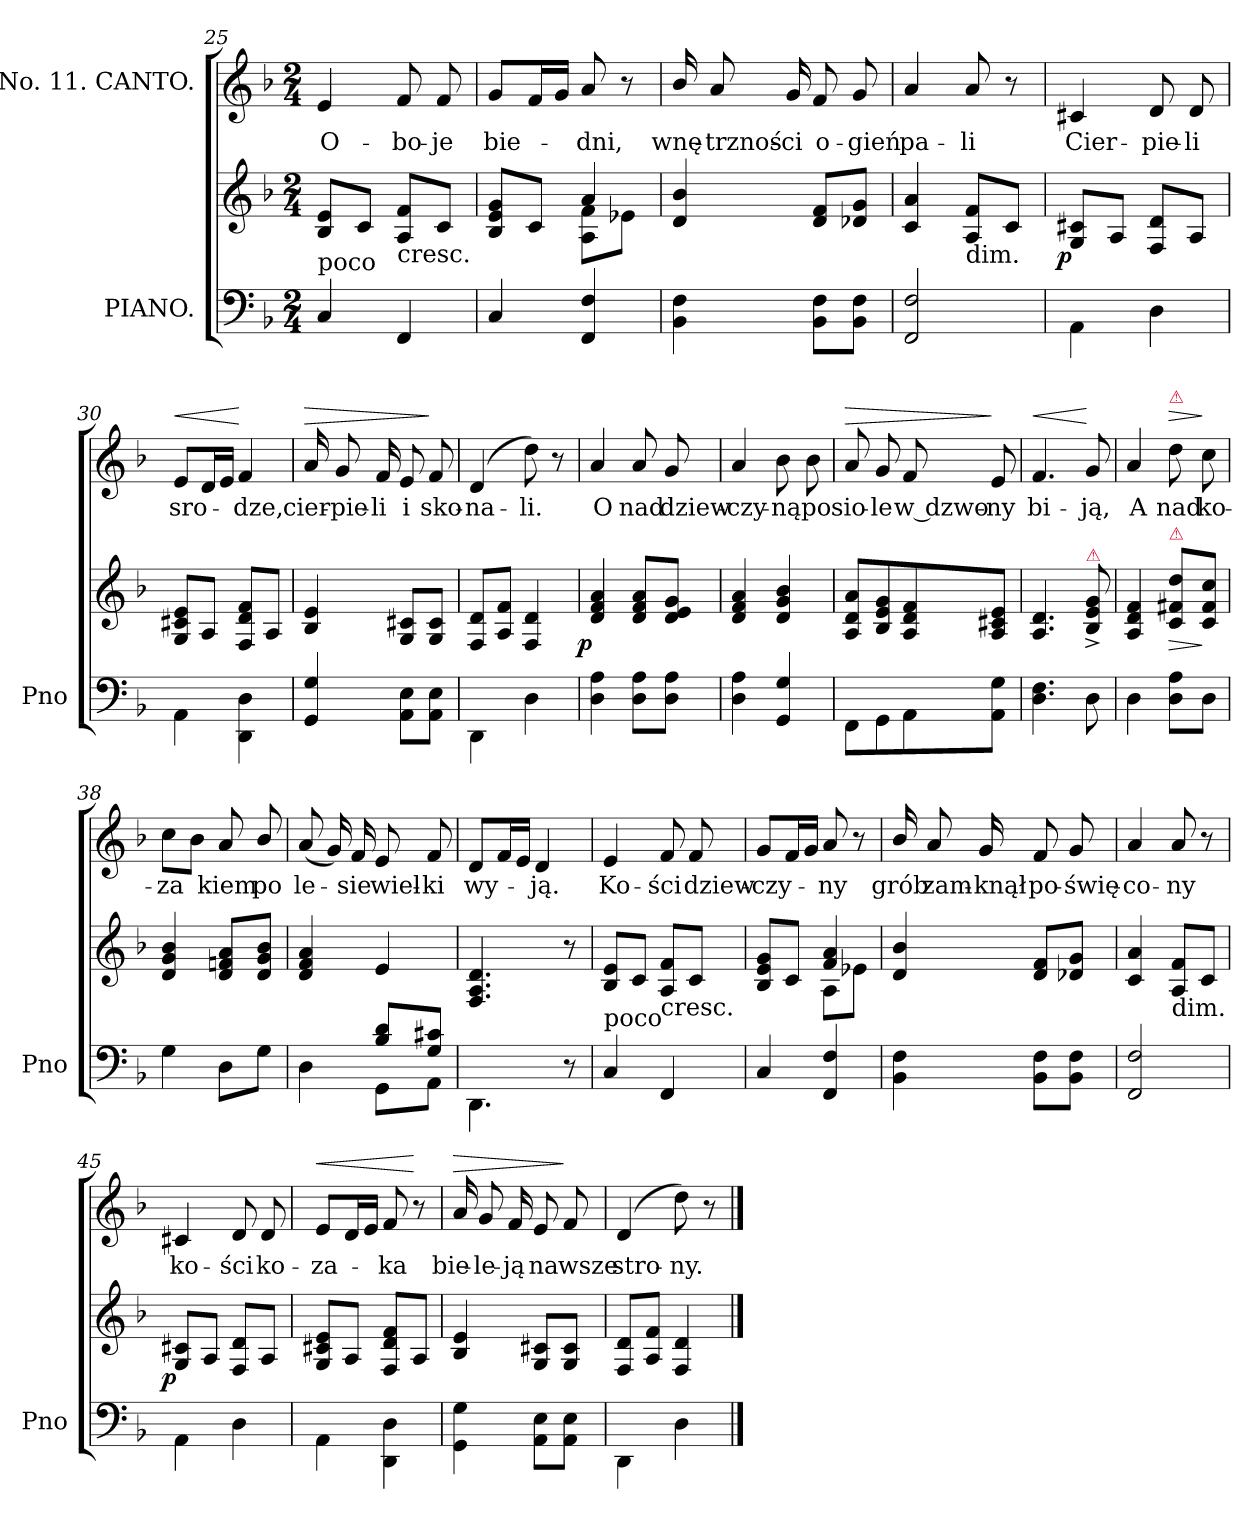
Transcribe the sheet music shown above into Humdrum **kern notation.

**kern	**kern	**dynam	**kern	**text	**dynam
*part2	*part2	*part2	*part1	*part1	*part1
*staff3	*staff2	*staff2/3	*staff1	*staff1	*staff1
*I"PIANO.	*	*	*I"No. 11. CANTO.	*	*
*I'Pno	*	*	*	*	*
*clefF4	*clefG2	*	*clefG2	*	*
*k[b-]	*k[b-]	*	*k[b-]	*	*
*d:	*d:	*	*d:	*	*
*M2/4	*M2/4	*	*M2/4	*	*
=25	=25	=25	=25	=25	=25
!LO:TX:a:t=poco	!	!	!	!	!
4C	8B- 8eL	.	4e	O-	.
.	8cJ	.	.	.	.
!	!LO:TX:c:t=cresc.	!	!	!	!
4FF	8A 8fL	.	8f	-bo-	.
.	8cJ	.	8f	-je	.
=26	=26	=26	=26	=26	=26
*	*^	*	*	*	*
4C	8B- 8e 8gL	4rffyy	.	8gL	bie-	.
.	8cJ	.	.	16fL	.	.
.	.	.	.	16gJJ	.	.
4FF 4F	4a	8A 8fL	.	8a	-dni,	.
.	.	8e-XJ	.	8r	.	.
*	*v	*v	*	*	*	*
=27	=27	=27	=27	=27	=27
4BB- 4F	4d 4b-	.	16b-/	wnę-	.
.	.	.	8a	-trznoś-	.
.	.	.	16g	-ci	.
8BB- 8FL	8d 8fL	.	8f	o-	.
8BB- 8FJ	8d-X 8gJ	.	8g	-gień	.
=28	=28	=28	=28	=28	=28
2FF 2F	4c 4a	.	4a	pa-	.
!	!LO:TX:c:t=dim.	!	!	!	!
.	8A 8fL	.	8a	-li	.
.	8cJ	.	8r	.	.
=29	=29	=29	=29	=29	=29
!	!	!LO:DY:rj	!	!	!
4AA\	8G/ 8c#X/L	p	4c#X	Cier-	.
.	8A/J	.	.	.	.
4D\	8F/ 8d/L	.	8d	-pie-	.
.	8A/J	.	8d	-li	.
=30	=30	=30	=30	=30	=30
!	!	!	!	!	!LO:HP:a
4AA\	8G/ 8c#X/ 8e/L	.	8eL	sro-	<
.	8A/J	.	16dL	.	.
.	.	.	16eJJ	.	.
4DD\ 4D\	8F/ 8d/ 8f/L	.	4f	-dze,	[
.	8A/J	.	.	.	.
=31	=31	=31	=31	=31	=31
!	!	!	!	!	!LO:HP:a
4GG 4G	4B- 4e	.	16a	cier-	>
.	.	.	8g	-pie-	.
.	.	.	16f	-li	.
8AA\ 8E\L	8G/ 8c#X/L	.	8e	i	.
8AA\ 8E\J	8G/ 8c#/J	.	8f	sko-	]
=32	=32	=32	=32	=32	=32
4DD\	8F/ 8d/L	.	(>4d	-na-	.
.	8A/ 8f/J	.	.	.	.
4D\	4F/ 4d/	.	8dd)	-li.	.
.	.	.	8r	.	.
=33	=33	=33	=33	=33	=33
!	!	!LO:DY:rj	!	!	!
4D 4A	4d 4f 4a	p	4a	O	.
8D 8AL	8d 8f 8aL	.	8a	nad	.
8D 8AJ	8d 8e 8gJ	.	8g	dziew-	.
=34	=34	=34	=34	=34	=34
4D 4A	4d 4f 4a	.	4a	-czy-	.
4GG 4G	4d 4g 4b-	.	8b-	-ną	.
.	.	.	8b-	po	.
=35	=35	=35	=35	=35	=35
!	!	!	!	!	!LO:HP:a
8FF\L	8A/ 8d/ 8a/L	.	8a	sio-	>
8GG\	8B-/ 8e/ 8g/	.	8g	le	.
8AA\	8A/ 8d/ 8f/	.	8f	w dzwo-	.
8AA\ 8G\J	8A/ 8c#X/ 8e/J	.	8e	-ny	]
=36	=36	=36	=36	=36	=36
!	!	!	!	!	!LO:HP:a
4.D\ 4.F\	4.A/ 4.d/	.	4.f	bi-	<
!	!LO:TX:a:color=crimson:t=⚠	!	!	!	!
8D	8B-^ 8e^ 8g^	.	8g	-ją,	[
=37	=37	=37	=37	=37	=37
4D\	4A/ 4d/ 4f/	.	4a	A	.
!	!	!	!LO:TX:a:color=crimson:t=⚠	!	!
!	!LO:TX:a:color=crimson:t=⚠	!	!	!	!
!	!	!	!	!	!LO:HP:a
8D 8AL	8c 8f#X 8ddL	>	8dd	nad	>
8DJ	8c 8f# 8ccJ	]	8cc	ko-	]
=38	=38	=38	=38	=38	=38
4G	4d 4g 4b-	.	8ccL	-za	.
.	.	.	8b-J	.	.
8DL	8d 8fn 8aL	.	8a	-kiem	.
8GJ	8d 8g 8b-J	.	8b-/	po	.
=39	=39	=39	=39	=39	=39
*^	*	*	*	*	*
4reyy	4D	4d 4f 4a	.	(<8a	le-	.
.	.	.	.	16g)	.	.
.	.	.	.	16f	-sie	.
8B- 8dL	8GGL	4e	.	8e	wiel-	.
8G 8c#XJ	8AAJ	.	.	8f	-ki	.
*v	*v	*	*	*	*	*
=40	=40	=40	=40	=40	=40
4.DD\	4.F/ 4.A/ 4.d/	.	8dL	wy-	.
.	.	.	16fL	.	.
.	.	.	16eJJ	.	.
.	.	.	4d	-ją.	.
8r	8r	.	.	.	.
=41	=41	=41	=41	=41	=41
!LO:TX:a:t=poco	!	!	!	!	!
4C	8B- 8eL	.	4e	Ko-	.
.	8cJ	.	.	.	.
!	!LO:TX:c:t=cresc.	!	!	!	!
4FF	8A 8fL	.	8f	-ści	.
.	8cJ	.	8f	dziew-	.
=42	=42	=42	=42	=42	=42
*	*^	*	*	*	*
4C	8B- 8e 8gL	4ryy	.	8gL	-czy-	.
.	8cJ	.	.	16fL	.	.
.	.	.	.	16gJJ	.	.
4FF 4F	4f 4a	8AL	.	8a	-ny	.
.	.	8e-XJ	.	8r	.	.
*	*v	*v	*	*	*	*
=43	=43	=43	=43	=43	=43
4BB- 4F	4d 4b-	.	16b-/	grób	.
.	.	.	8a	zam-	.
.	.	.	16g	-knął	.
8BB- 8FL	8d 8fL	.	8f	po-	.
8BB- 8FJ	8d-X 8gJ	.	8g	-świę-	.
=44	=44	=44	=44	=44	=44
2FF 2F	4c 4a	.	4a	-co-	.
!	!LO:TX:c:t=dim.	!	!	!	!
.	8A 8fL	.	8a	-ny	.
.	8cJ	.	8r	.	.
=45	=45	=45	=45	=45	=45
!	!	!LO:DY:rj	!	!	!
4AA\	8G/ 8c#X/L	p	4c#X	ko-	.
.	8A/J	.	.	.	.
4D\	8F/ 8d/L	.	8d	-ści	.
.	8A/J	.	8d	ko-	.
=46	=46	=46	=46	=46	=46
!	!	!	!	!	!LO:HP:a
4AA\	8G/ 8c#X/ 8e/L	.	8eL	-za-	<
.	8A/J	.	16dL	.	.
.	.	.	16eJJ	.	.
4DD\ 4D\	8F/ 8d/ 8f/L	.	8f	-ka	.
.	8A/J	.	8r	.	[
=47	=47	=47	=47	=47	=47
!	!	!	!	!	!LO:HP:a
4GG\ 4G\	4B- 4e	.	16a	bie-	>
.	.	.	8g	-le-	.
.	.	.	16f	-ją	.
8AA\ 8E\L	8G/ 8c#X/L	.	8e	na	.
8AA\ 8E\J	8G/ 8c#/J	.	8f	wsze	]
=48	=48	=48	=48	=48	=48
4DD\	8F/ 8d/L	.	(>4d	stro-	.
.	8A/ 8f/J	.	.	.	.
4D\	4F/ 4d/	.	8dd)	-ny.	.
.	.	.	8r	.	.
==	==	==	==	==	==
*-	*-	*-	*-	*-	*-
